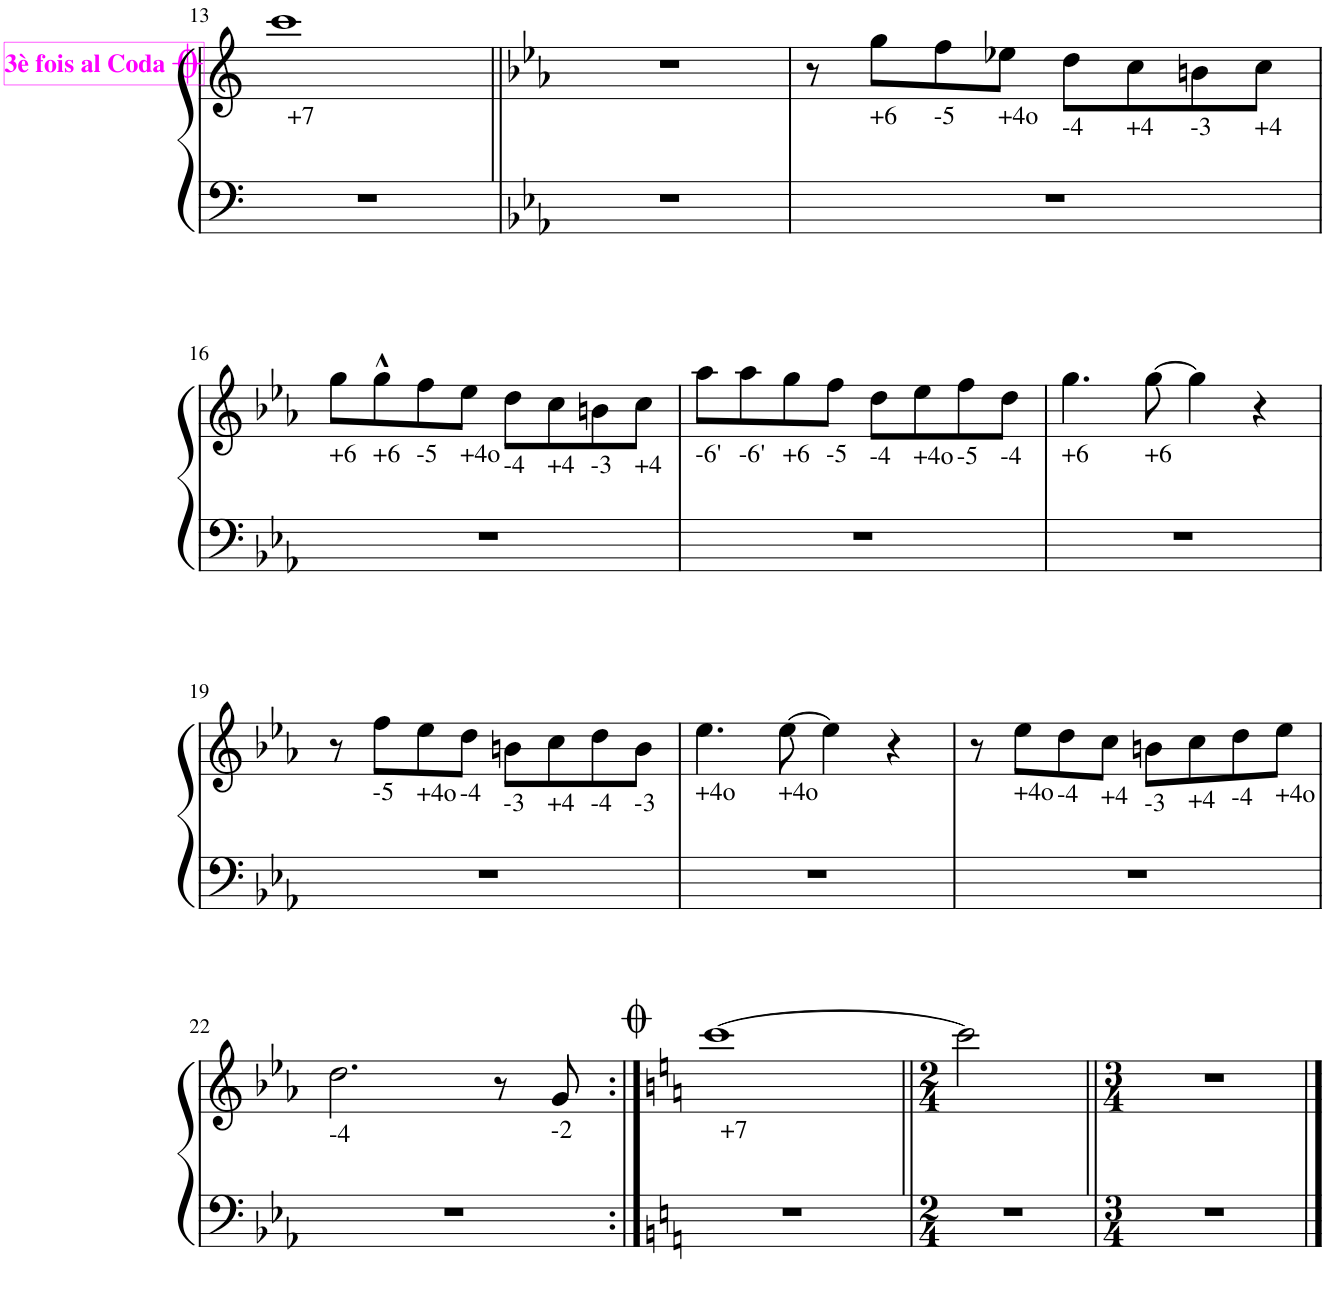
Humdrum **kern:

**kern
*part1
*staff1
*I"Harmonica
*I'Harm.
!!LO:PB:g=z
*clefG2
*k[]
*M4/4
*met(c)
=13
!LO:TX:b:t=+7
1ccc
=14||
*k[b-e-a-]
1r
=15
8r
!LO:TX:b:t=+6
8gg\L
!LO:TX:b:t=-5
8ff\
!LO:TX:b:t=+4o
8ee-X\J
!LO:TX:b:t=-4
8dd\L
!LO:TX:b:t=+4
8cc\
!LO:TX:b:t=-3
8bn\
!LO:TX:b:t=+4
8cc\J
!!LO:LB:g=z
=16
!LO:TX:b:t=+6
8gg\L
!LO:TX:b:t=+6
8gg^^\
!LO:TX:b:t=-5
8ff\
!LO:TX:b:t=+4o
8ee-\J
!LO:TX:b:t=-4
8dd\L
!LO:TX:b:t=+4
8cc\
!LO:TX:b:t=-3
8bn\
!LO:TX:b:t=+4
8cc\J
=17
!LO:TX:b:t=-6'
8aa-\L
!LO:TX:b:t=-6'
8aa-\
!LO:TX:b:t=+6
8gg\
!LO:TX:b:t=-5
8ff\J
!LO:TX:b:t=-4
8dd\L
!LO:TX:b:t=+4o
8ee-\
!LO:TX:b:t=-5
8ff\
!LO:TX:b:t=-4
8dd\J
=18
!LO:TX:b:t=+6
4.gg\
!LO:TX:b:t=+6
[8gg\
4gg\]
4r
!!LO:LB:g=z
=19
8r
!LO:TX:b:t=-5
8ff\L
!LO:TX:b:t=+4o
8ee-\
!LO:TX:b:t=-4
8dd\J
!LO:TX:b:t=-3
8bn\L
!LO:TX:b:t=+4
8cc\
!LO:TX:b:t=-4
8dd\
!LO:TX:b:t=-3
8b\J
=20
!LO:TX:b:t=+4o
4.ee-\
!LO:TX:b:t=+4o
[8ee-\
4ee-\]
4r
=21
8r
!LO:TX:b:t=+4o
8ee-\L
!LO:TX:b:t=-4
8dd\
!LO:TX:b:t=+4
8cc\J
!LO:TX:b:t=-3
8bn\L
!LO:TX:b:t=+4
8cc\
!LO:TX:b:t=-4
8dd\
!LO:TX:b:t=+4o
8ee-\J
!!LO:LB:g=z
=22
!LO:TX:b:t=-4
2.dd\
8r
!LO:TX:b:t=-2
8g/
=23:|!
*k[]
!LO:TX:b:t=+7
[1ccc
=24||
*M2/4
2ccc\]
=25||
*M3/4
2.r
==
*-
